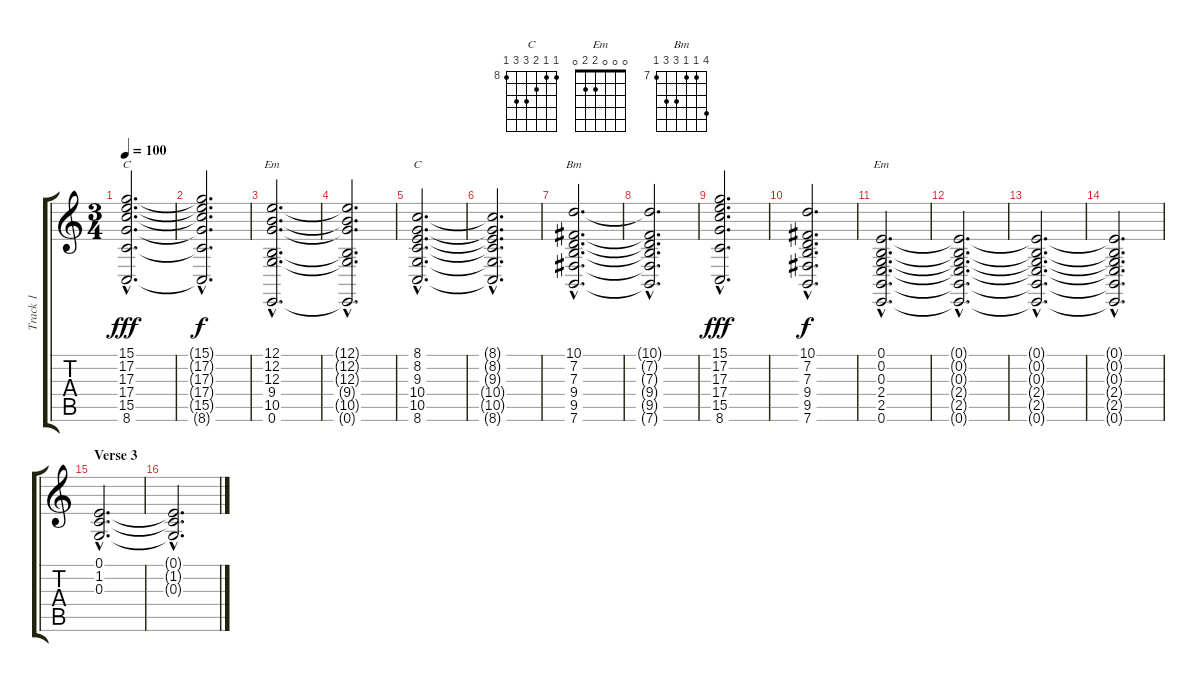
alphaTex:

\track ("Track 1" "Track 1") {instrument stringensemble1}
\staff {score tabs}
\tuning (E4 B3 G3 D3 A2 E2) {hide}
\chord ("C" 15 17 17 17 15 x) {firstfret 15}
\chord ("Em" 12 12 12 9 10 0) {firstfret 9}
\chord ("C" 8 8 9 10 10 8) {firstfret 8}
\chord ("Bm" 10 7 7 9 9 7) {firstfret 7}
\chord ("Em" 0 0 0 2 2 0)
\ts (3 4)
\tempo 100
\clef g2
\ks c
(15.1{hac} 17.2{hac} 17.3{hac} 17.4{hac} 15.5{hac} 8.6{hac}).2{d ch "C" dy fff} |
(15.1{hac t} 17.2{hac t} 17.3{hac t} 17.4{hac t} 15.5{hac t} 8.6{hac t}).2{d dy f} |
(12.1{hac} 12.2{hac} 12.3{hac} 9.4{hac} 10.5{hac} 0.6{hac}).2{d ch "Em"} |
(12.1{hac t} 12.2{hac t} 12.3{hac t} 9.4{hac t} 10.5{hac t} 0.6{hac t}).2{d} |
(8.1{hac} 8.2{hac} 9.3{hac} 10.4{hac} 10.5{hac} 8.6{hac}).2{d ch "C"} |
(8.1{hac t} 8.2{hac t} 9.3{hac t} 10.4{hac t} 10.5{hac t} 8.6{hac t}).2{d} |
(10.1{hac} 7.2{hac} 7.3{hac} 9.4{hac} 9.5{hac} 7.6{hac}).2{d ch "Bm"} |
(10.1{hac t} 7.2{hac t} 7.3{hac t} 9.4{hac t} 9.5{hac t} 7.6{hac t}).2{d} |
(15.1{hac} 17.2{hac} 17.3{hac} 17.4{hac} 15.5{hac} 8.6{hac}).2{d dy fff} |
(10.1{hac} 7.2{hac} 7.3{hac} 9.4{hac} 9.5{hac} 7.6{hac}).2{d dy f} |
(0.1{hac} 0.2{hac} 0.3{hac} 2.4{hac} 2.5{hac} 0.6{hac}).2{d ch "Em"} |
(0.1{hac t} 0.2{hac t} 0.3{hac t} 2.4{hac t} 2.5{hac t} 0.6{hac t}).2{d} |
(0.1{hac t} 0.2{hac t} 0.3{hac t} 2.4{hac t} 2.5{hac t} 0.6{hac t}).2{d} |
(0.1{hac t} 0.2{hac t} 0.3{hac t} 2.4{hac t} 2.5{hac t} 0.6{hac t}).2{d} |
\section ("" "Verse 3")
(0.1{hac} 1.2{hac} 0.3{hac}).2{d} |
(0.1{hac t} 1.2{hac t} 0.3{hac t}).2{d}
